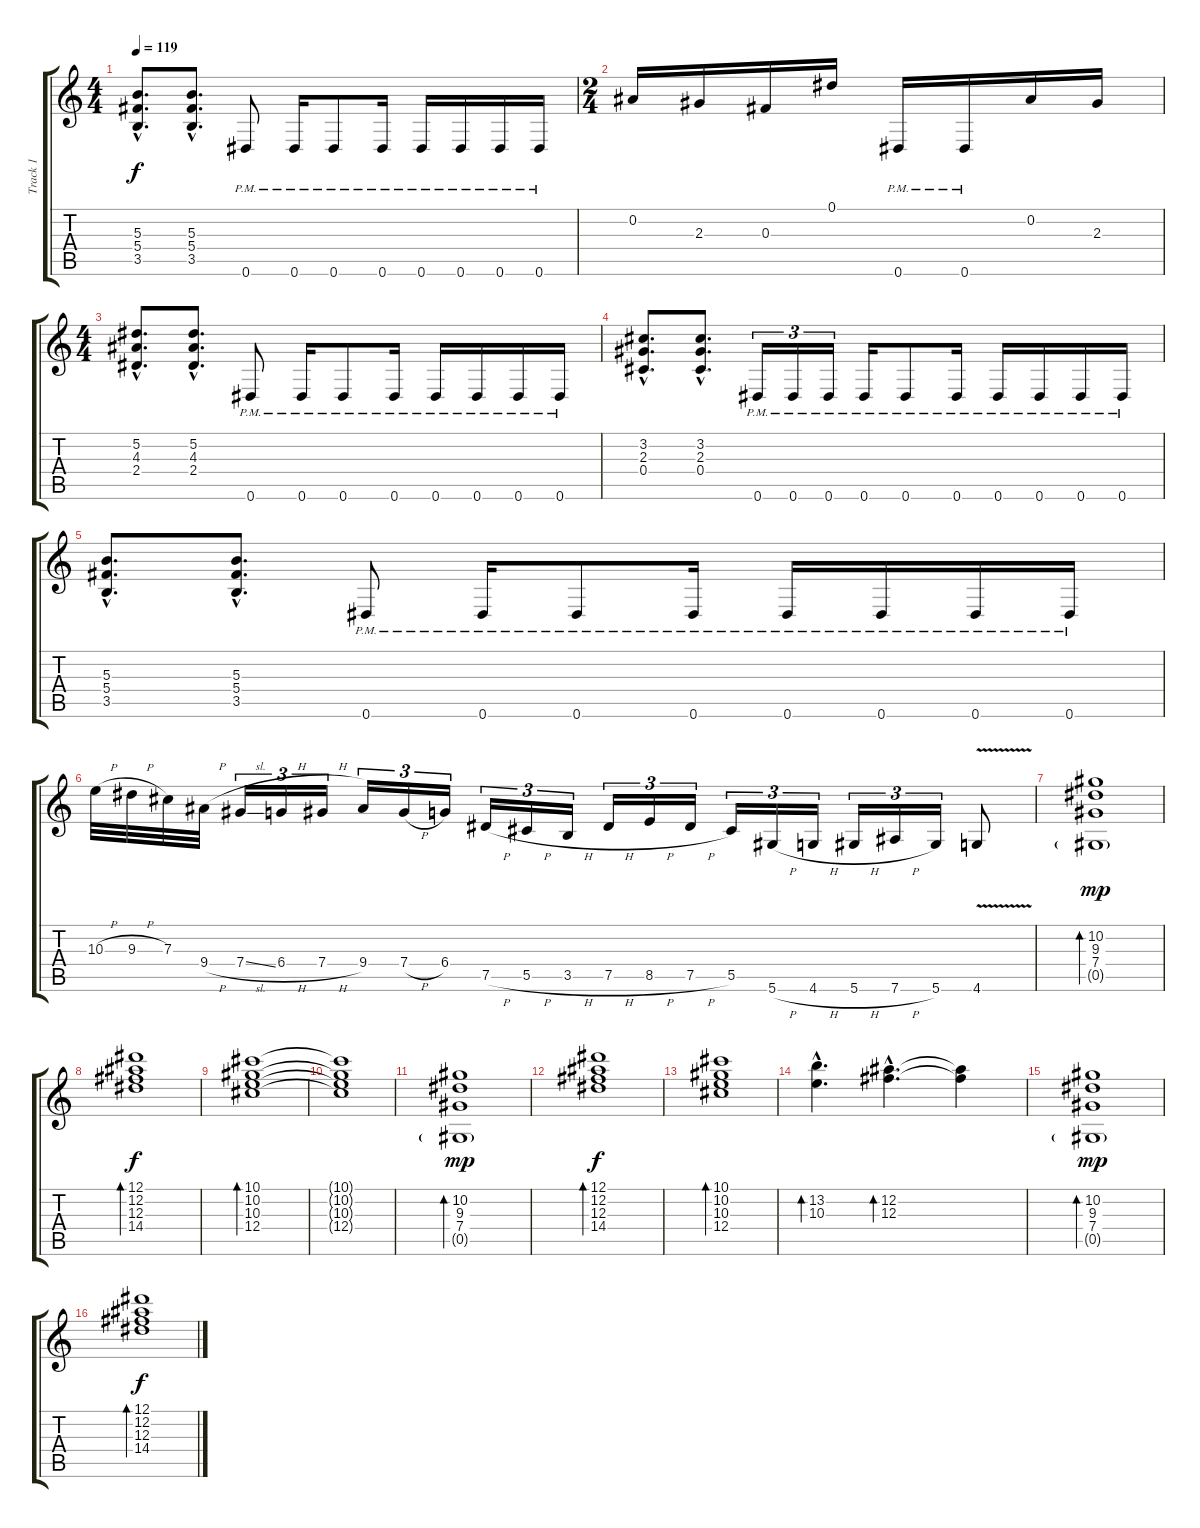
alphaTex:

\track ("Track 1" "Track 1") {instrument overdrivenguitar}
\staff {score tabs}
\tuning (Eb4 Bb3 Gb3 Db3 Ab2 Eb2) {hide}
\ts (4 4)
\tempo 119
\clef g2
\ks c
(5.3{hac} 5.4{hac} 3.5{hac}).8{d dy f} (5.3{hac} 5.4{hac} 3.5{hac}).8{d} 0.6{pm}.8 0.6{pm}.16 0.6{pm}.8 0.6{pm}.16 0.6{pm}.16 0.6{pm}.16 0.6{pm}.16 0.6{pm}.16 |
\ts (2 4)
0.2.16 2.3.16 0.3.16 0.1.16 0.6{pm}.16 0.6{pm}.16 0.2.16 2.3.16 |
\ts (4 4)
(5.2{hac} 4.3{hac} 2.4{hac}).8{d} (5.2{hac} 4.3{hac} 2.4{hac}).8{d} 0.6{pm}.8 0.6{pm}.16 0.6{pm}.8 0.6{pm}.16 0.6{pm}.16 0.6{pm}.16 0.6{pm}.16 0.6{pm}.16 |
(3.2{hac} 2.3{hac} 0.4{hac}).8{d} (3.2{hac} 2.3{hac} 0.4{hac}).8{d} 0.6{pm}.16{tu (3 2)} 0.6{pm}.16{tu (3 2)} 0.6{pm}.16{tu (3 2)} 0.6{pm}.16 0.6{pm}.8 0.6{pm}.16 0.6{pm}.16 0.6{pm}.16 0.6{pm}.16 0.6{pm}.16 |
(5.3{hac} 5.4{hac} 3.5{hac}).8{d} (5.3{hac} 5.4{hac} 3.5{hac}).8{d} 0.6{pm}.8 0.6{pm}.16 0.6{pm}.8 0.6{pm}.16 0.6{pm}.16 0.6{pm}.16 0.6{pm}.16 0.6{pm}.16 |
10.3{h}.32 9.3{h}.32 7.3.32 9.4{h}.32 7.4{sl}.16{tu (3 2)} 6.4{h}.16{tu (3 2)} 7.4{h}.16{tu (3 2)} 9.4.16{tu (3 2)} 7.4{h}.16{tu (3 2)} 6.4.16{tu (3 2)} 7.5{h}.16{tu (3 2)} 5.5{h}.16{tu (3 2)} 3.5{h}.16{tu (3 2)} 7.5{h}.16{tu (3 2)} 8.5{h}.16{tu (3 2)} 7.5{h}.16{tu (3 2)} 5.5.16{tu (3 2)} 5.6{h}.16{tu (3 2)} 4.6{h}.16{tu (3 2)} 5.6{h}.16{tu (3 2)} 7.6{h}.16{tu (3 2)} 5.6.16{tu (3 2)} 4.6{v}.8 |
(10.2 9.3 7.4 0.5{g}).1{bd 240 dy mp volume 10 instrument electricguitarclean} |
(12.1 12.2 12.3 14.4).1{bd 240 dy f} |
(10.1 10.2 10.3 12.4).1{bd 240} |
(10.1{t} 10.2{t} 10.3{t} 12.4{t}).1 |
(10.2 9.3 7.4 0.5{g}).1{bd 240 dy mp} |
(12.1 12.2 12.3 14.4).1{bd 240 dy f} |
(10.1 10.2 10.3 12.4).1{bd 240} |
(13.2{hac} 10.3{hac}).4{d bd 240} (12.2{hac} 12.3{hac}).4{d bd 240} (12.2{t} 12.3{t}).4 |
(10.2 9.3 7.4 0.5{g}).1{bd 240 dy mp} |
(12.1 12.2 12.3 14.4).1{bd 240 dy f}
